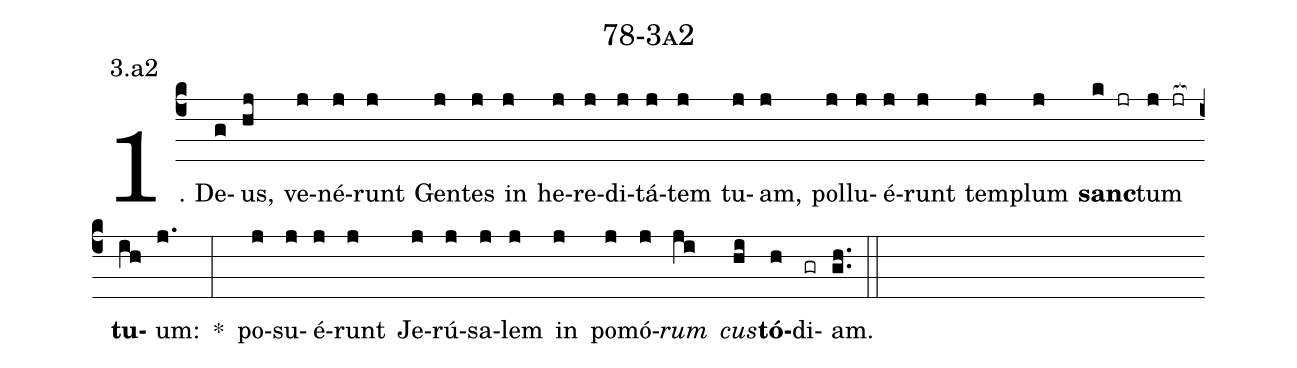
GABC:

name: 78-3a2;
annotation: 3.a2;
%%
(c4)1. De(g)us,(hj) ve(j)né(j)runt(j) Gen(j)tes(j) in(j) he(j)re(j)di(j)tá(j)tem(j) tu(j)am,(j) pol(j)lu(j)é(j)runt(j) tem(j)plum(j) <b>sanc</b>(k jr)tum(j jr[ocb:1{]) <b>tu</b>(ih[ocb:0}])um:(j.) *(:) po(j)su(j)é(j)runt(j) Je(j)rú(j)sa(j)lem(j) in(j) po(j)mó(j)<i>rum</i>(ji) <i>cus</i>(hi)<b>tó</b>(h)di(gr)am.(gh..) (::)
